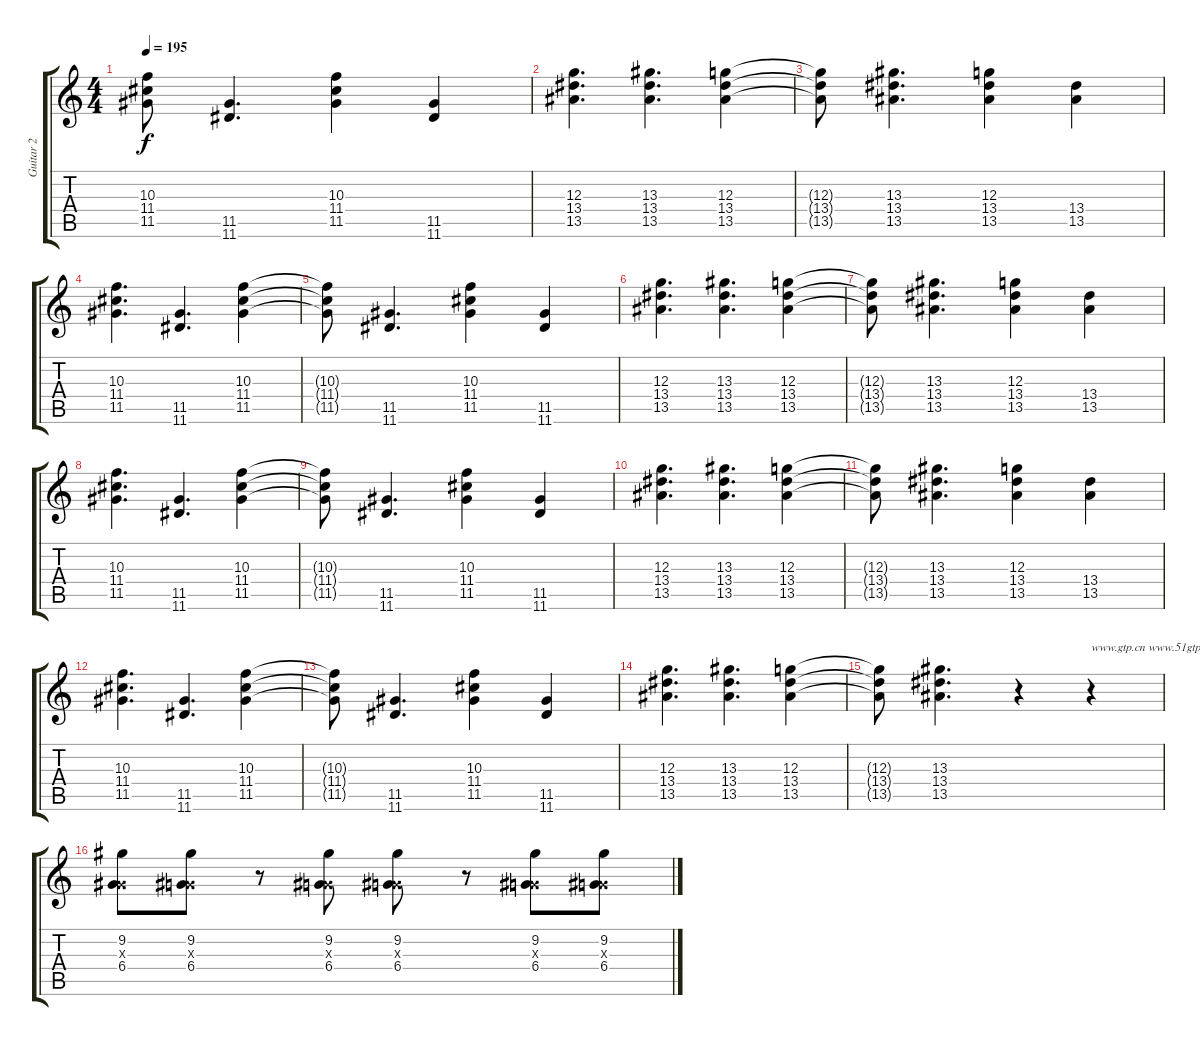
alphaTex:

\track ("Guitar 2" "Guitar 2") {instrument acousticguitarsteel}
\staff {score tabs}
\tuning (E4 B3 G3 D3 A2 E2) {hide}
\ts (4 4)
\tempo 195
\clef g2
\ks c
(10.3{t} 11.4{t} 11.5{t}).8{dy f} (11.5 11.6).4{d} (10.3 11.4 11.5).4 (11.5 11.6).4 |
(12.3 13.4 13.5).4{d} (13.3 13.4 13.5).4{d} (12.3 13.4 13.5).4 |
(12.3{t} 13.4{t} 13.5{t}).8 (13.3 13.4 13.5).4{d} (12.3 13.4 13.5).4 (13.4 13.5).4 |
(10.3 11.4 11.5).4{d volume 14 instrument distortionguitar} (11.5 11.6).4{d} (10.3 11.4 11.5).4 |
(10.3{t} 11.4{t} 11.5{t}).8 (11.5 11.6).4{d} (10.3 11.4 11.5).4 (11.5 11.6).4 |
(12.3 13.4 13.5).4{d} (13.3 13.4 13.5).4{d} (12.3 13.4 13.5).4 |
(12.3{t} 13.4{t} 13.5{t}).8 (13.3 13.4 13.5).4{d} (12.3 13.4 13.5).4 (13.4 13.5).4 |
(10.3 11.4 11.5).4{d volume 14 instrument distortionguitar} (11.5 11.6).4{d} (10.3 11.4 11.5).4 |
(10.3{t} 11.4{t} 11.5{t}).8 (11.5 11.6).4{d} (10.3 11.4 11.5).4 (11.5 11.6).4 |
(12.3 13.4 13.5).4{d} (13.3 13.4 13.5).4{d} (12.3 13.4 13.5).4 |
(12.3{t} 13.4{t} 13.5{t}).8 (13.3 13.4 13.5).4{d} (12.3 13.4 13.5).4 (13.4 13.5).4 |
(10.3 11.4 11.5).4{d volume 14 instrument distortionguitar} (11.5 11.6).4{d} (10.3 11.4 11.5).4 |
(10.3{t} 11.4{t} 11.5{t}).8 (11.5 11.6).4{d} (10.3 11.4 11.5).4 (11.5 11.6).4 |
(12.3 13.4 13.5).4{d} (13.3 13.4 13.5).4{d} (12.3 13.4 13.5).4 |
(12.3{t} 13.4{t} 13.5{t}).8 (13.3 13.4 13.5).4{d} r.4 r.4{txt "www.gtp.cn www.51gtp.com联合为您提供优秀的GTP!"} |
(9.2 0.3{x} 6.4).8{volume 16 instrument distortionguitar} (9.2 0.3{x} 6.4).8 r.8 (9.2 0.3{x} 6.4).8 (9.2 0.3{x} 6.4).8 r.8 (9.2 0.3{x} 6.4).8 (9.2 0.3{x} 6.4).8
